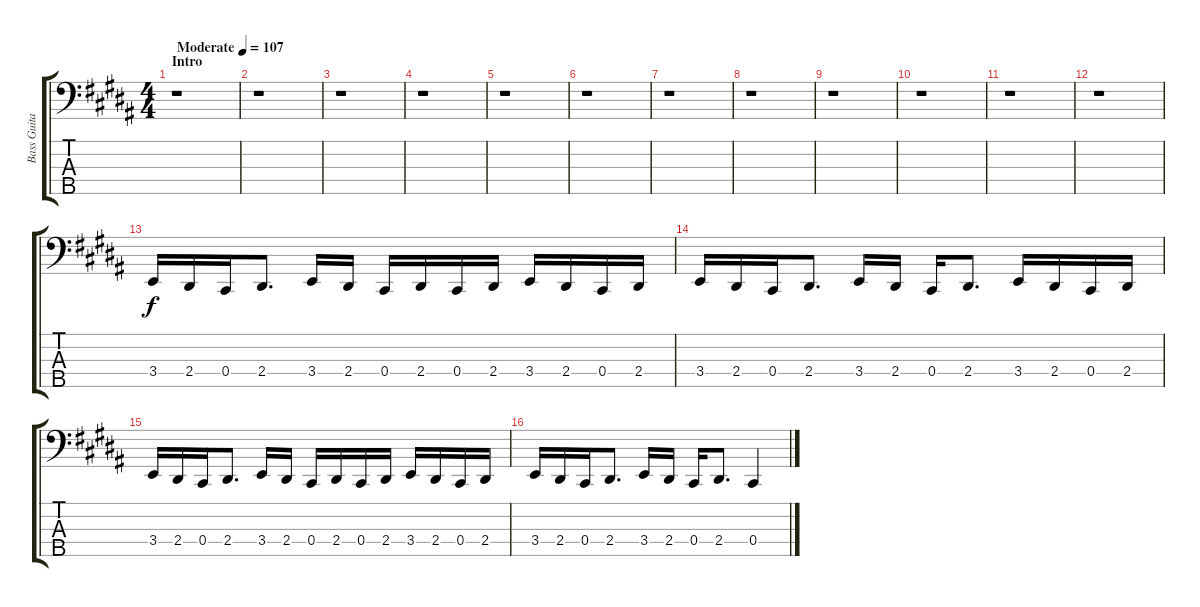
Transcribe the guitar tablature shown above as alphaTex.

\track ("Bass Guitar" "Bass Guita") {instrument electricbasspick}
\staff {score tabs}
\tuning (Gb2 Db2 Ab1 Db1 Bb0) {hide}
\ts (4 4)
\section ("" "Intro")
\tempo (107 "Moderate")
\clef f4
\ks b
r.1{dy f instrument electricbasspick} |
r.1 |
r.1 |
r.1 |
r.1 |
r.1 |
r.1 |
r.1 |
r.1 |
r.1 |
r.1 |
r.1 |
3.4.16 2.4.16 0.4.16 2.4.8{d} 3.4.16 2.4.16 0.4.16 2.4.16 0.4.16 2.4.16 3.4.16 2.4.16 0.4.16 2.4.16 |
3.4.16 2.4.16 0.4.16 2.4.8{d} 3.4.16 2.4.16 0.4.16 2.4.8{d} 3.4.16 2.4.16 0.4.16 2.4.16 |
3.4.16 2.4.16 0.4.16 2.4.8{d} 3.4.16 2.4.16 0.4.16 2.4.16 0.4.16 2.4.16 3.4.16 2.4.16 0.4.16 2.4.16 |
3.4.16 2.4.16 0.4.16 2.4.8{d} 3.4.16 2.4.16 0.4.16 2.4.8{d} 0.4.4
